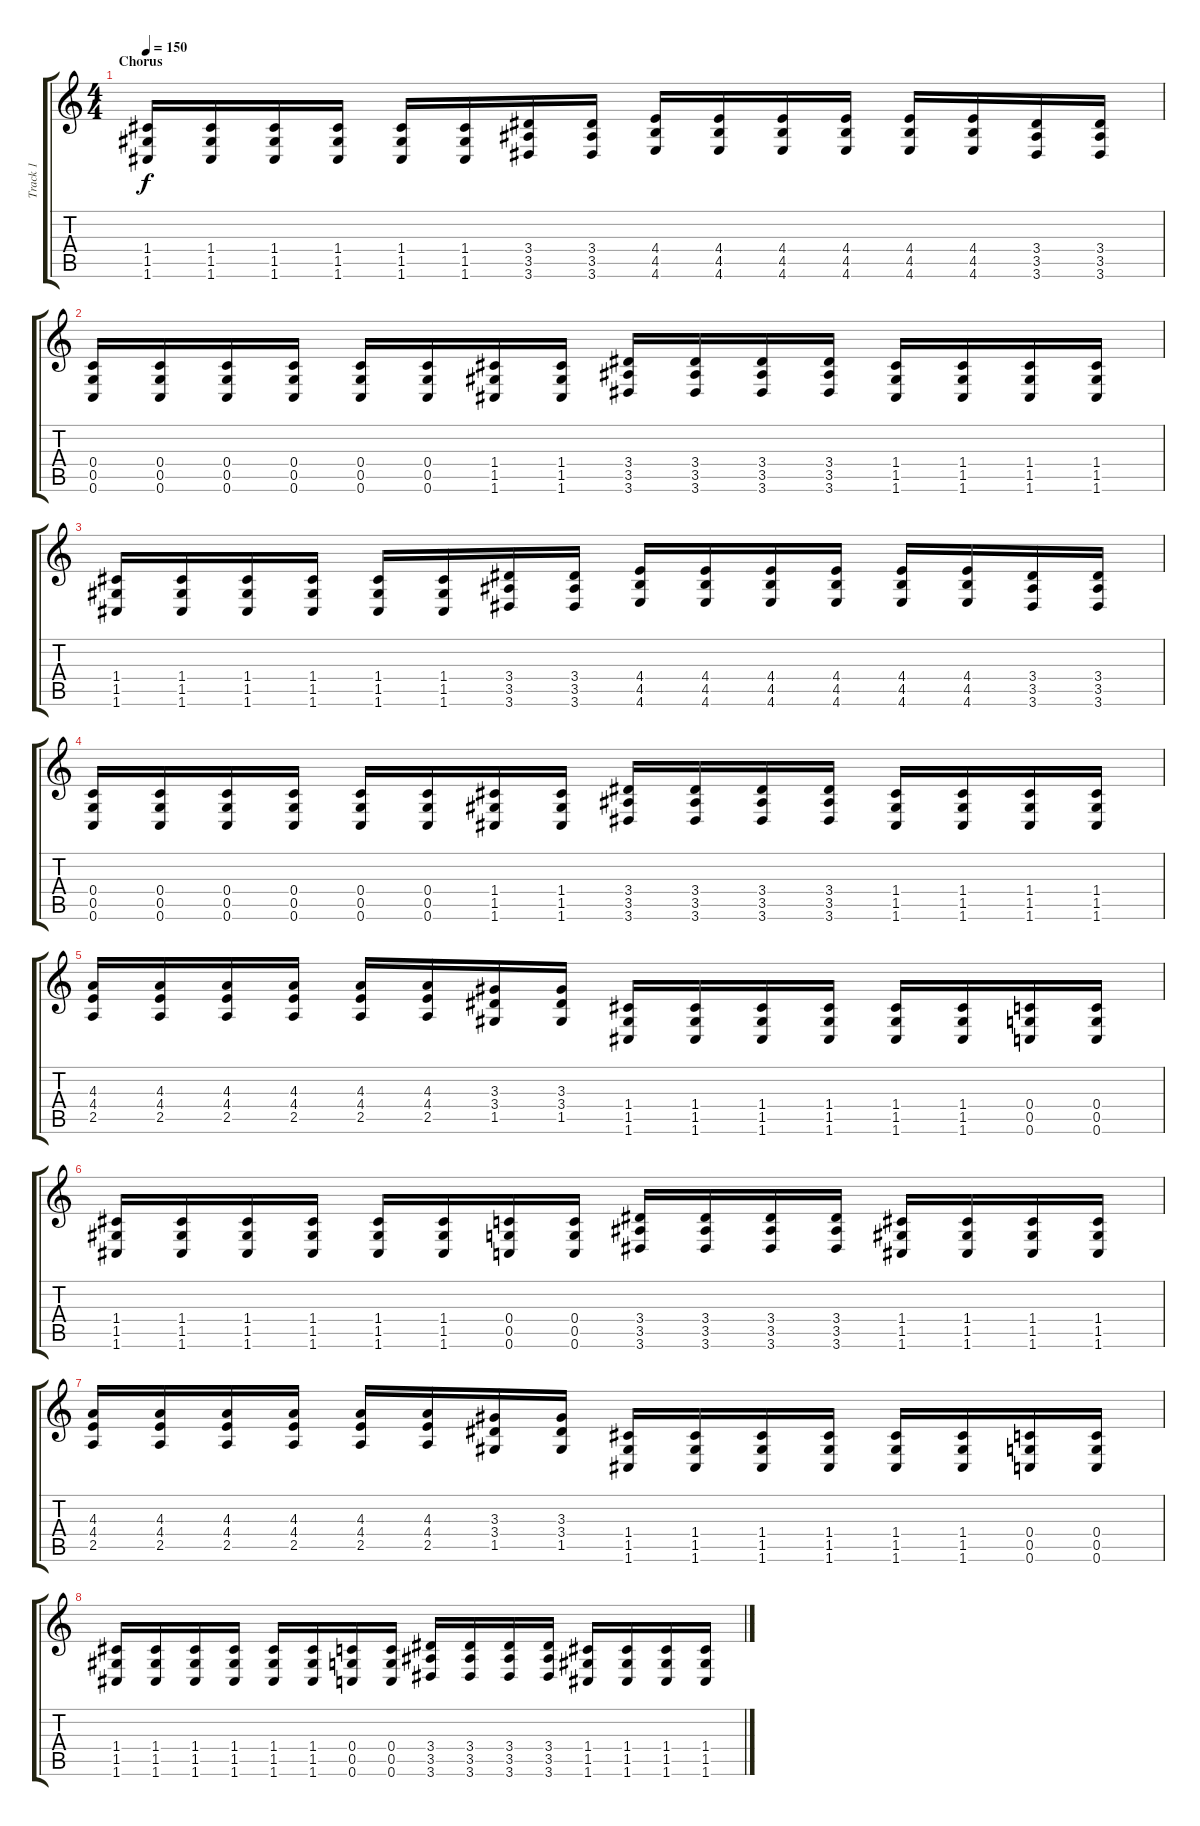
\track ("Track 1" "Track 1") {instrument distortionguitar}
\staff {score tabs}
\tuning (D4 A3 F3 C3 G2 C2) {hide}
\ts (4 4)
\section ("" "Chorus")
\tempo 150
\clef g2
\ks c
(1.4 1.5 1.6).16{dy f} (1.4 1.5 1.6).16 (1.4 1.5 1.6).16 (1.4 1.5 1.6).16 (1.4 1.5 1.6).16 (1.4 1.5 1.6).16 (3.4 3.5 3.6).16 (3.4 3.5 3.6).16 (4.4 4.5 4.6).16 (4.4 4.5 4.6).16 (4.4 4.5 4.6).16 (4.4 4.5 4.6).16 (4.4 4.5 4.6).16 (4.4 4.5 4.6).16 (3.4 3.5 3.6).16 (3.4 3.5 3.6).16 |
(0.4 0.5 0.6).16 (0.4 0.5 0.6).16 (0.4 0.5 0.6).16 (0.4 0.5 0.6).16 (0.4 0.5 0.6).16 (0.4 0.5 0.6).16 (1.4 1.5 1.6).16 (1.4 1.5 1.6).16 (3.4 3.5 3.6).16 (3.4 3.5 3.6).16 (3.4 3.5 3.6).16 (3.4 3.5 3.6).16 (1.4 1.5 1.6).16 (1.4 1.5 1.6).16 (1.4 1.5 1.6).16 (1.4 1.5 1.6).16 |
(1.4 1.5 1.6).16 (1.4 1.5 1.6).16 (1.4 1.5 1.6).16 (1.4 1.5 1.6).16 (1.4 1.5 1.6).16 (1.4 1.5 1.6).16 (3.4 3.5 3.6).16 (3.4 3.5 3.6).16 (4.4 4.5 4.6).16 (4.4 4.5 4.6).16 (4.4 4.5 4.6).16 (4.4 4.5 4.6).16 (4.4 4.5 4.6).16 (4.4 4.5 4.6).16 (3.4 3.5 3.6).16 (3.4 3.5 3.6).16 |
(0.4 0.5 0.6).16 (0.4 0.5 0.6).16 (0.4 0.5 0.6).16 (0.4 0.5 0.6).16 (0.4 0.5 0.6).16 (0.4 0.5 0.6).16 (1.4 1.5 1.6).16 (1.4 1.5 1.6).16 (3.4 3.5 3.6).16 (3.4 3.5 3.6).16 (3.4 3.5 3.6).16 (3.4 3.5 3.6).16 (1.4 1.5 1.6).16 (1.4 1.5 1.6).16 (1.4 1.5 1.6).16 (1.4 1.5 1.6).16 |
(4.3 4.4 2.5).16 (4.3 4.4 2.5).16 (4.3 4.4 2.5).16 (4.3 4.4 2.5).16 (4.3 4.4 2.5).16 (4.3 4.4 2.5).16 (3.3 3.4 1.5).16 (3.3 3.4 1.5).16 (1.4 1.5 1.6).16 (1.4 1.5 1.6).16 (1.4 1.5 1.6).16 (1.4 1.5 1.6).16 (1.4 1.5 1.6).16 (1.4 1.5 1.6).16 (0.4 0.5 0.6).16 (0.4 0.5 0.6).16 |
(1.4 1.5 1.6).16 (1.4 1.5 1.6).16 (1.4 1.5 1.6).16 (1.4 1.5 1.6).16 (1.4 1.5 1.6).16 (1.4 1.5 1.6).16 (0.4 0.5 0.6).16 (0.4 0.5 0.6).16 (3.4 3.5 3.6).16 (3.4 3.5 3.6).16 (3.4 3.5 3.6).16 (3.4 3.5 3.6).16 (1.4 1.5 1.6).16 (1.4 1.5 1.6).16 (1.4 1.5 1.6).16 (1.4 1.5 1.6).16 |
(4.3 4.4 2.5).16 (4.3 4.4 2.5).16 (4.3 4.4 2.5).16 (4.3 4.4 2.5).16 (4.3 4.4 2.5).16 (4.3 4.4 2.5).16 (3.3 3.4 1.5).16 (3.3 3.4 1.5).16 (1.4 1.5 1.6).16 (1.4 1.5 1.6).16 (1.4 1.5 1.6).16 (1.4 1.5 1.6).16 (1.4 1.5 1.6).16 (1.4 1.5 1.6).16 (0.4 0.5 0.6).16 (0.4 0.5 0.6).16 |
(1.4 1.5 1.6).16 (1.4 1.5 1.6).16 (1.4 1.5 1.6).16 (1.4 1.5 1.6).16 (1.4 1.5 1.6).16 (1.4 1.5 1.6).16 (0.4 0.5 0.6).16 (0.4 0.5 0.6).16 (3.4 3.5 3.6).16 (3.4 3.5 3.6).16 (3.4 3.5 3.6).16 (3.4 3.5 3.6).16 (1.4 1.5 1.6).16 (1.4 1.5 1.6).16 (1.4 1.5 1.6).16 (1.4 1.5 1.6).16
